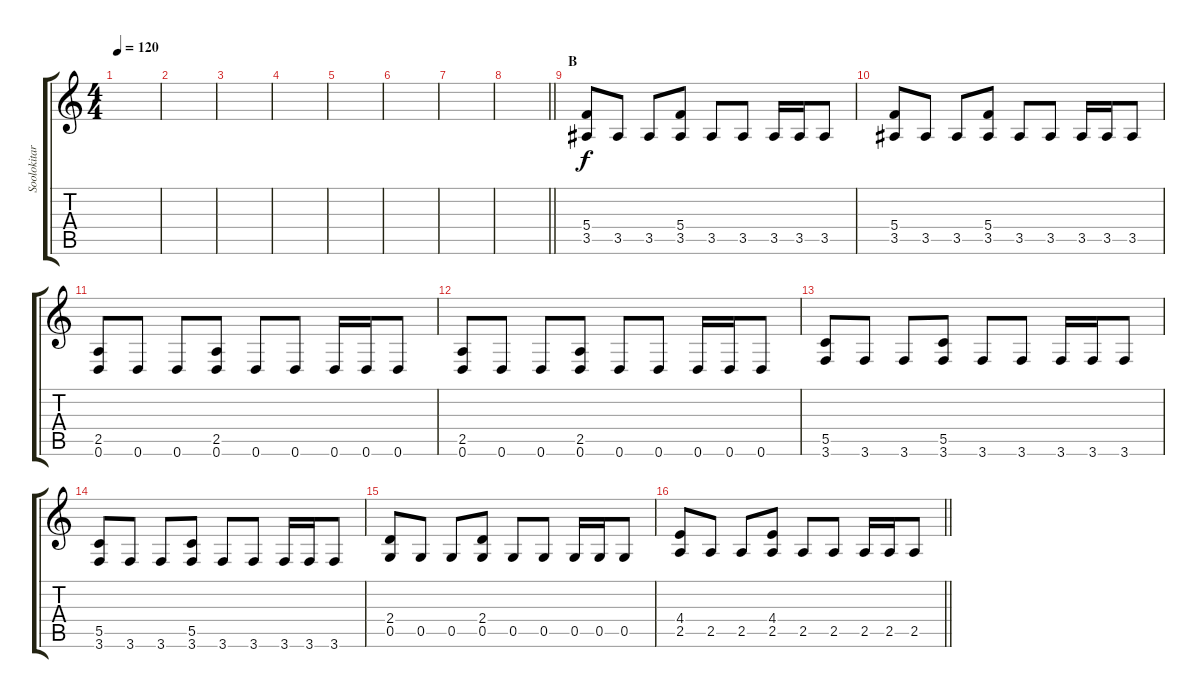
\track ("Soolokitara" "Soolokitar") {instrument distortionguitar}
\staff {score tabs}
\tuning (D4 A3 F3 C3 G2 D2) {hide}
\ts (4 4)
\tempo 120
\clef g2
\ks c
|
|
|
|
|
|
|
\barLineRight lightlight
|
\section ("" "B")
(5.4 3.5).8{volume 11} 3.5.8 3.5.8 (5.4 3.5).8 3.5.8 3.5.8 3.5.16 3.5.16 3.5.8 |
(5.4 3.5).8 3.5.8 3.5.8 (5.4 3.5).8 3.5.8 3.5.8 3.5.16 3.5.16 3.5.8 |
(2.5 0.6).8 0.6.8 0.6.8 (2.5 0.6).8 0.6.8 0.6.8 0.6.16 0.6.16 0.6.8 |
(2.5 0.6).8 0.6.8 0.6.8 (2.5 0.6).8 0.6.8 0.6.8 0.6.16 0.6.16 0.6.8 |
(5.5 3.6).8 3.6.8 3.6.8 (5.5 3.6).8 3.6.8 3.6.8 3.6.16 3.6.16 3.6.8 |
(5.5 3.6).8 3.6.8 3.6.8 (5.5 3.6).8 3.6.8 3.6.8 3.6.16 3.6.16 3.6.8 |
(2.4 0.5).8 0.5.8 0.5.8 (2.4 0.5).8 0.5.8 0.5.8 0.5.16 0.5.16 0.5.8 |
\barLineRight lightlight
(4.4 2.5).8 2.5.8 2.5.8 (4.4 2.5).8 2.5.8 2.5.8 2.5.16 2.5.16 2.5.8
